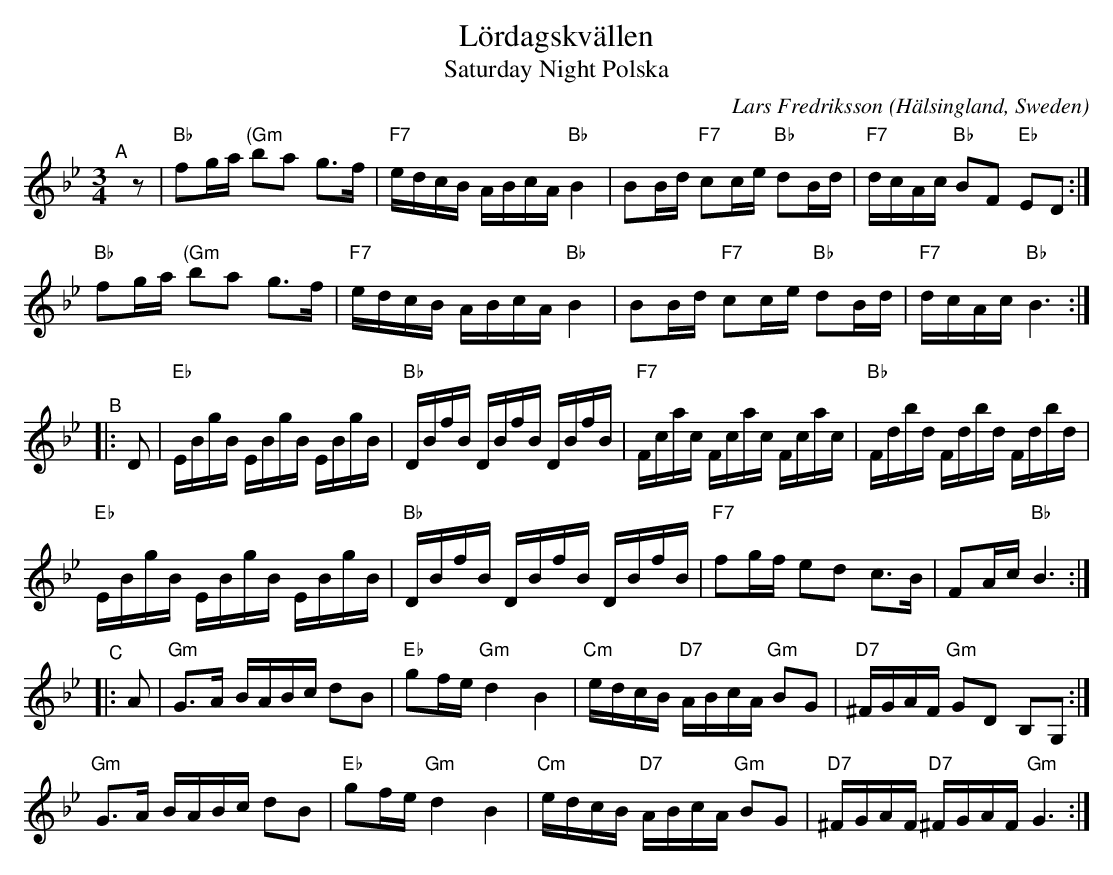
X:1
T: L\"ordagskv\"allen
T: Saturday Night Polska
C: Lars Fredriksson (H\"alsingland, Sweden)
M: 3/4
L: 1/16
K: Bb
"^A"[|] z2 |\
"Bb"f2ga "(Gm"b2a2 g3f | "F7"edcB ABcA "Bb"B4 | B2Bd "F7"c2ce "Bb"d2Bd | "F7"dcAc "Bb"B2F2 "Eb"E2D2 :|
"Bb"f2ga "(Gm"b2a2 g3f | "F7"edcB ABcA "Bb"B4 | B2Bd "F7"c2ce "Bb"d2Bd | "F7"dcAc "Bb"B6 :|
"^B"|: D2 |\
"Eb"EBgB EBgB EBgB | "Bb"DBfB DBfB DBfB | "F7"Fcac Fcac Fcac | "Bb"Fdbd Fdbd Fdbd |
"Eb"EBgB EBgB EBgB | "Bb"DBfB DBfB DBfB | "F7"f2gf e2d2 c3B | F2Ac "Bb"B6 :|
"^C"|: A2 |\
"Gm"G3A BABc d2B2 | "Eb"g2fe "Gm"d4 B4 | "Cm"edcB "D7"ABcA "Gm"B2G2 | "D7"^FGAF "Gm"G2D2 B,2G,2 :|
"Gm"G3A BABc d2B2 | "Eb"g2fe "Gm"d4 B4 | "Cm"edcB "D7"ABcA "Gm"B2G2 | "D7"^FGAF "D7"^FGAF "Gm"G6 :|
